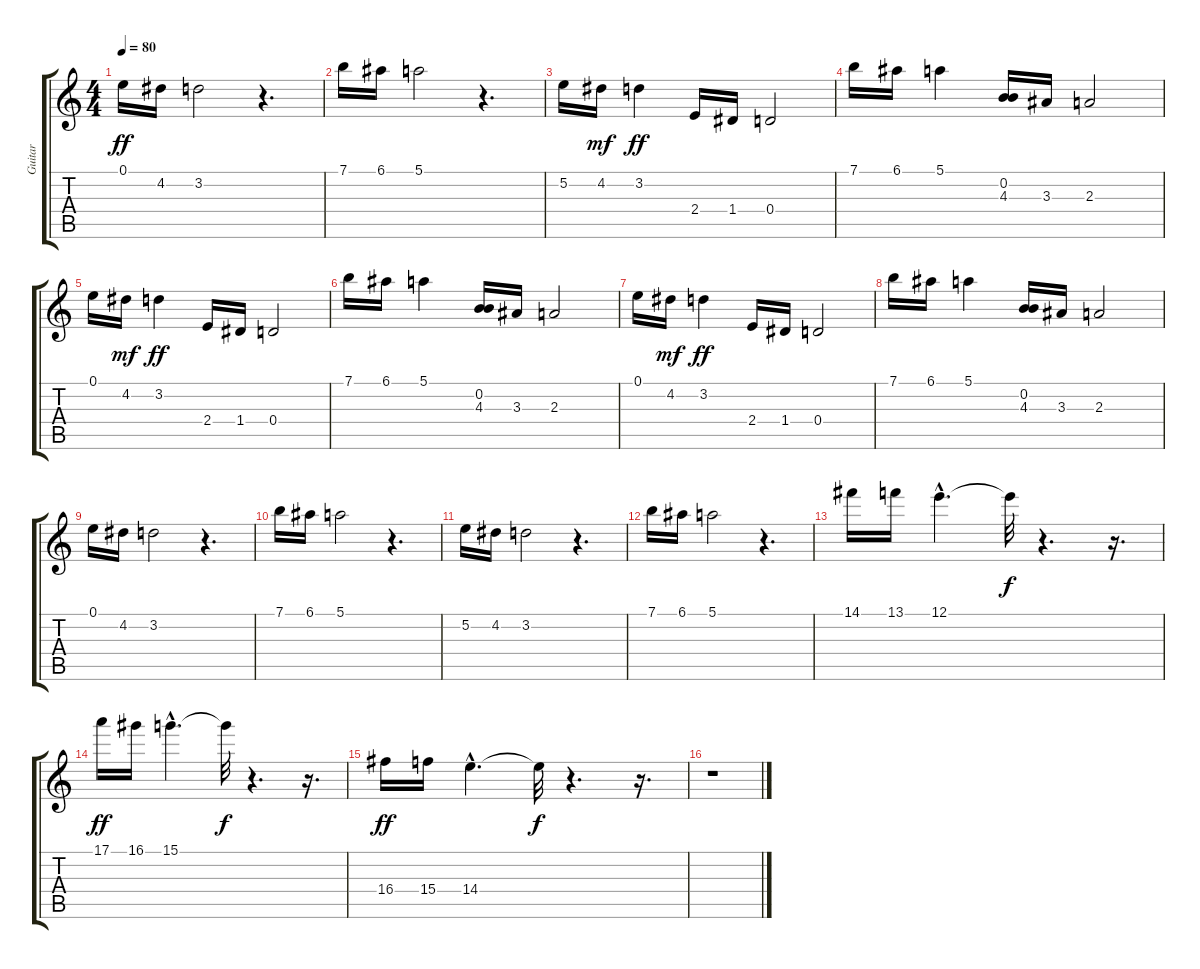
\track ("Guitar" "Guitar") {instrument acousticguitarsteel}
\staff {score tabs}
\tuning (E4 B3 G3 D3 A2 E2) {hide}
\ts (4 4)
\tempo 80
\clef g2
\ks c
0.1.16{dy ff} 4.2.16 3.2.2 r.4{d} |
7.1.16 6.1.16 5.1.2 r.4{d} |
5.2.16 4.2.16{dy mf} 3.2.4{dy ff} 2.4.16 1.4.16 0.4.2 |
7.1.16 6.1.16 5.1.4 (0.2 4.3).16 3.3.16 2.3.2 |
0.1.16 4.2.16{dy mf} 3.2.4{dy ff} 2.4.16 1.4.16 0.4.2 |
7.1.16 6.1.16 5.1.4 (0.2 4.3).16 3.3.16 2.3.2 |
0.1.16 4.2.16{dy mf} 3.2.4{dy ff} 2.4.16 1.4.16 0.4.2 |
7.1.16 6.1.16 5.1.4 (0.2 4.3).16 3.3.16 2.3.2 |
0.1.16 4.2.16 3.2.2 r.4{d} |
7.1.16 6.1.16 5.1.2 r.4{d} |
5.2.16 4.2.16 3.2.2 r.4{d} |
7.1.16 6.1.16 5.1.2 r.4{d} |
14.1.16 13.1.16 12.1{hac}.4{d} 12.1{t}.32{dy f} r.4{d} r.16{d} |
17.1.16{dy ff} 16.1.16 15.1{hac}.4{d} 15.1{t}.32{dy f} r.4{d} r.16{d} |
16.4.16{dy ff} 15.4.16 14.4{hac}.4{d} 14.4{t}.32{dy f} r.4{d} r.16{d} |
r.1
